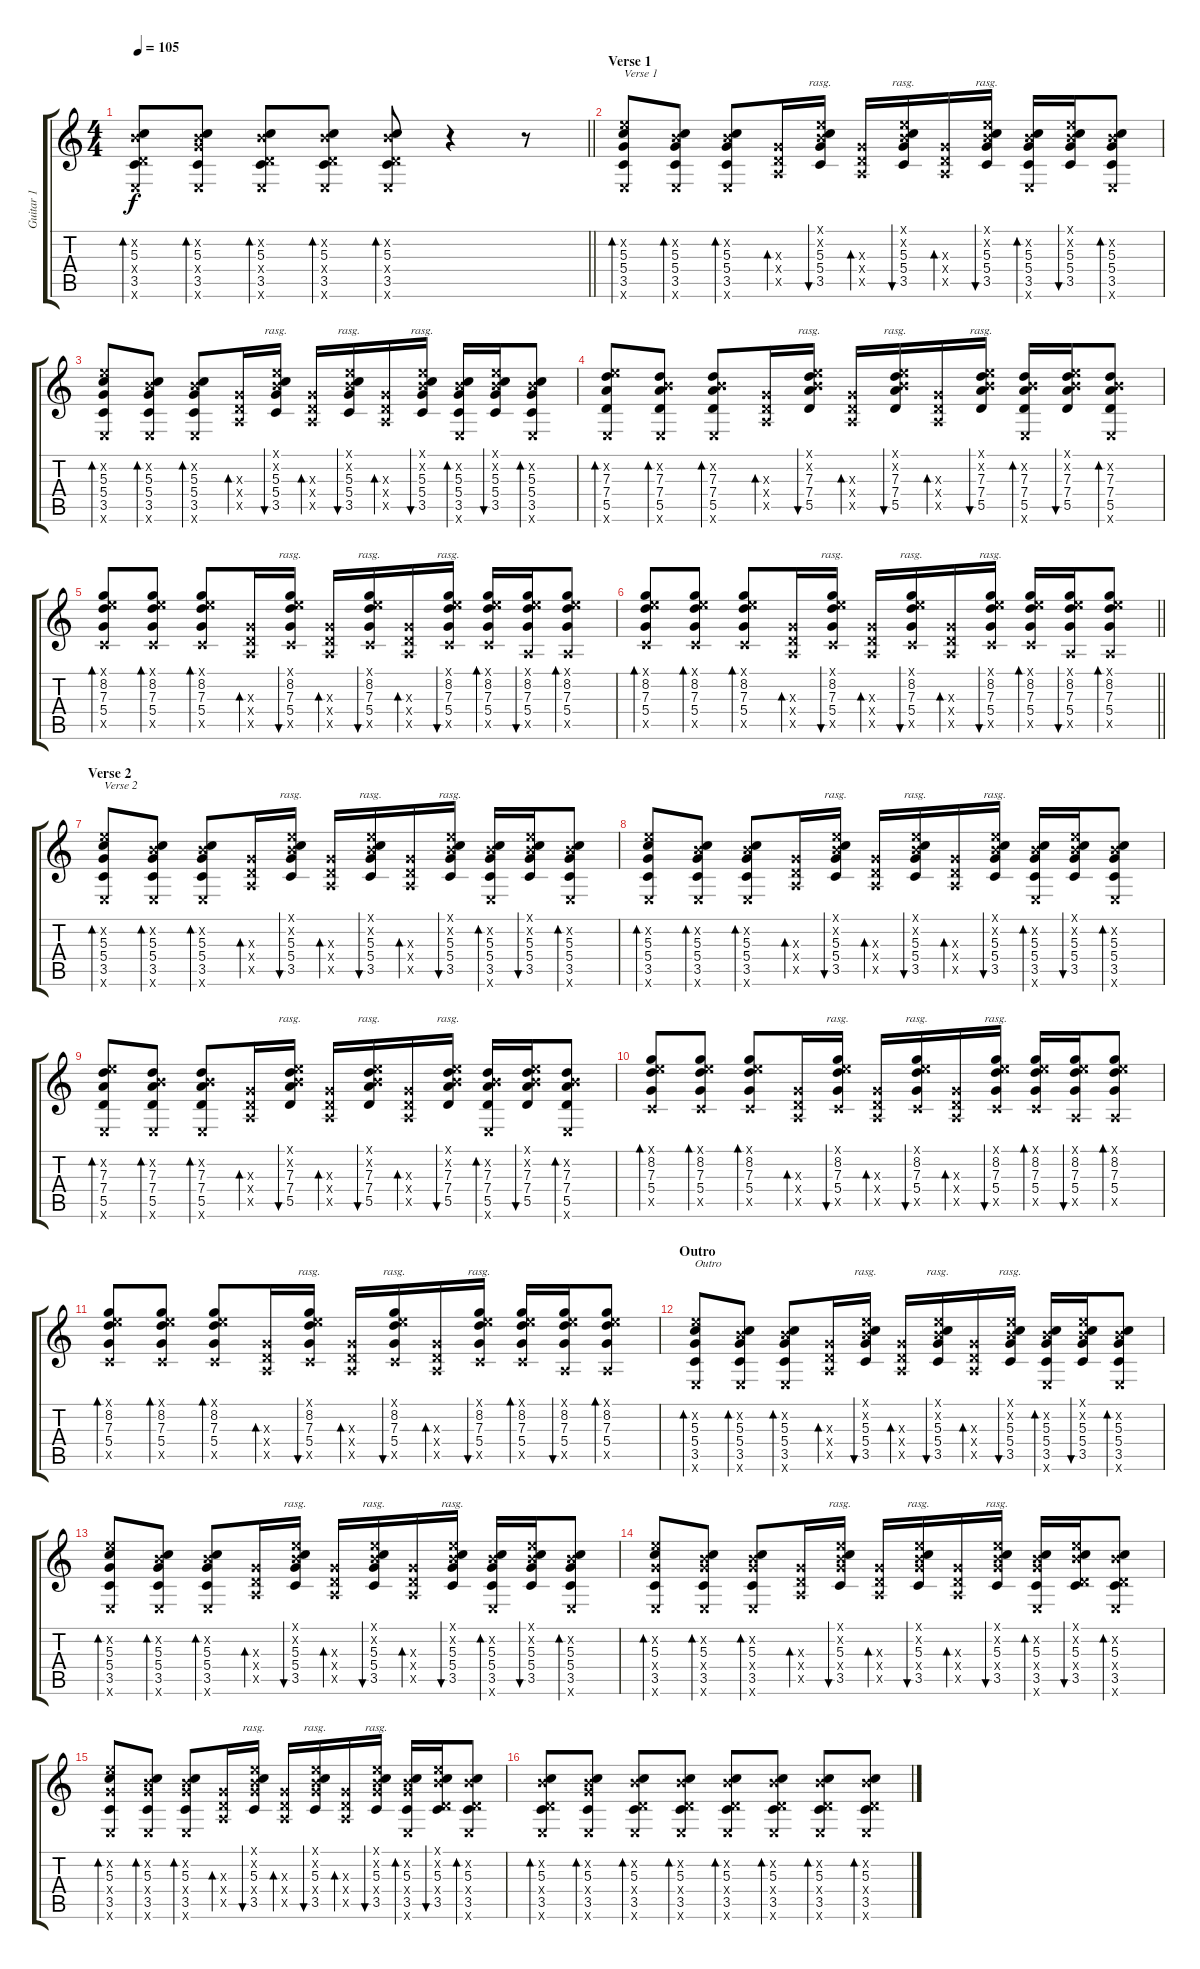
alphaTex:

\track ("Guitar 1" "Guitar 1") {instrument distortionguitar}
\staff {score tabs}
\tuning (E4 B3 G3 D3 A2 E2) {hide}
\ts (4 4)
\tempo 105
\clef g2
\barLineRight lightlight
\ks c
(0.2{x} 5.3 0.4{x} 3.5 0.6{x}).8{bd 30 dy f} (0.2{x} 5.3 5.4{x} 3.5 0.6{x}).8{bd 30} (0.2{x} 5.3 0.4{x} 3.5 0.6{x}).8{bd 30} (0.2{x} 5.3 0.4{x} 3.5 0.6{x}).8{bd 30} (0.2{x} 5.3 0.4{x} 3.5 0.6{x}).8{bd 30} r.4 r.8 |
\section ("" "Verse 1")
(5.2{x} 5.3 5.4 3.5 0.6{x}).8{bd 30 txt "Verse 1"} (0.2{x} 5.3 5.4 3.5 0.6{x}).8{bd 30} (0.2{x} 5.3 5.4 3.5 0.6{x}).8{bd 30} (0.3{x} 0.4{x} 0.5{x}).16{bd 30} (0.1{x} 0.2{x} 5.3 5.4 3.5).16{bu 60 rasg ii} (0.3{x} 0.4{x} 0.5{x}).16{bd 30} (0.1{x} 0.2{x} 5.3 5.4 3.5).16{bu 60 rasg ii} (0.3{x} 0.4{x} 0.5{x}).16{bd 30} (0.1{x} 0.2{x} 5.3 5.4 3.5).16{bu 60 rasg ii} (0.2{x} 5.3 5.4 3.5 0.6{x}).16{bd 30} (0.1{x} 0.2{x} 5.3 5.4 3.5).16{bu 30} (0.2{x} 5.3 5.4 3.5 0.6{x}).8{bd 30} |
(5.2{x} 5.3 5.4 3.5 0.6{x}).8{bd 30} (0.2{x} 5.3 5.4 3.5 0.6{x}).8{bd 30} (0.2{x} 5.3 5.4 3.5 0.6{x}).8{bd 30} (0.3{x} 0.4{x} 0.5{x}).16{bd 30} (0.1{x} 0.2{x} 5.3 5.4 3.5).16{bu 60 rasg ii} (0.3{x} 0.4{x} 0.5{x}).16{bd 30} (0.1{x} 0.2{x} 5.3 5.4 3.5).16{bu 60 rasg ii} (0.3{x} 0.4{x} 0.5{x}).16{bd 30} (0.1{x} 0.2{x} 5.3 5.4 3.5).16{bu 60 rasg ii} (0.2{x} 5.3 5.4 3.5 0.6{x}).16{bd 30} (0.1{x} 0.2{x} 5.3 5.4 3.5).16{bu 30} (0.2{x} 5.3 5.4 3.5 0.6{x}).8{bd 30} |
(5.2{x} 7.3 7.4 5.5 0.6{x}).8{bd 30} (0.2{x} 7.3 7.4 5.5 0.6{x}).8{bd 30} (0.2{x} 7.3 7.4 5.5 0.6{x}).8{bd 30} (0.3{x} 0.4{x} 0.5{x}).16{bd 30} (0.1{x} 0.2{x} 7.3 7.4 5.5).16{bu 60 rasg ii} (0.3{x} 0.4{x} 0.5{x}).16{bd 30} (0.1{x} 0.2{x} 7.3 7.4 5.5).16{bu 60 rasg ii} (0.3{x} 0.4{x} 0.5{x}).16{bd 30} (0.1{x} 0.2{x} 7.3 7.4 5.5).16{bu 60 rasg ii} (0.2{x} 7.3 7.4 5.5 0.6{x}).16{bd 30} (0.1{x} 0.2{x} 7.3 7.4 5.5).16{bu 30} (0.2{x} 7.3 7.4 5.5 0.6{x}).8{bd 30} |
(0.1{x} 8.2 7.3 5.4 3.5{x}).8{bd 30} (0.1{x} 8.2 7.3 5.4 3.5{x}).8{bd 30} (0.1{x} 8.2 7.3 5.4 3.5{x}).8{bd 30} (0.3{x} 0.4{x} 0.5{x}).16{bd 30} (0.1{x} 8.2 7.3 5.4 3.5{x}).16{bu 60 rasg ii} (0.3{x} 0.4{x} 0.5{x}).16{bd 30} (0.1{x} 8.2 7.3 5.4 3.5{x}).16{bu 60 rasg ii} (0.3{x} 0.4{x} 0.5{x}).16{bd 30} (0.1{x} 8.2 7.3 5.4 3.5{x}).16{bu 60 rasg ii} (0.1{x} 8.2 7.3 5.4 3.5{x}).16{bd 30} (0.1{x} 8.2 7.3 5.4 0.5{x}).16{bu 30} (0.1{x} 8.2 7.3 5.4 0.5{x}).8{bd 30} |
\barLineRight lightlight
(0.1{x} 8.2 7.3 5.4 3.5{x}).8{bd 30} (0.1{x} 8.2 7.3 5.4 3.5{x}).8{bd 30} (0.1{x} 8.2 7.3 5.4 3.5{x}).8{bd 30} (0.3{x} 0.4{x} 0.5{x}).16{bd 30} (0.1{x} 8.2 7.3 5.4 3.5{x}).16{bu 60 rasg ii} (0.3{x} 0.4{x} 0.5{x}).16{bd 30} (0.1{x} 8.2 7.3 5.4 3.5{x}).16{bu 60 rasg ii} (0.3{x} 0.4{x} 0.5{x}).16{bd 30} (0.1{x} 8.2 7.3 5.4 3.5{x}).16{bu 60 rasg ii} (0.1{x} 8.2 7.3 5.4 3.5{x}).16{bd 30} (0.1{x} 8.2 7.3 5.4 0.5{x}).16{bu 30} (0.1{x} 8.2 7.3 5.4 0.5{x}).8{bd 30} |
\section ("" "Verse 2")
(5.2{x} 5.3 5.4 3.5 0.6{x}).8{bd 30 txt "Verse 2"} (0.2{x} 5.3 5.4 3.5 0.6{x}).8{bd 30} (0.2{x} 5.3 5.4 3.5 0.6{x}).8{bd 30} (0.3{x} 0.4{x} 0.5{x}).16{bd 30} (0.1{x} 0.2{x} 5.3 5.4 3.5).16{bu 60 rasg ii} (0.3{x} 0.4{x} 0.5{x}).16{bd 30} (0.1{x} 0.2{x} 5.3 5.4 3.5).16{bu 60 rasg ii} (0.3{x} 0.4{x} 0.5{x}).16{bd 30} (0.1{x} 0.2{x} 5.3 5.4 3.5).16{bu 60 rasg ii} (0.2{x} 5.3 5.4 3.5 0.6{x}).16{bd 30} (0.1{x} 0.2{x} 5.3 5.4 3.5).16{bu 30} (0.2{x} 5.3 5.4 3.5 0.6{x}).8{bd 30} |
(5.2{x} 5.3 5.4 3.5 0.6{x}).8{bd 30} (0.2{x} 5.3 5.4 3.5 0.6{x}).8{bd 30} (0.2{x} 5.3 5.4 3.5 0.6{x}).8{bd 30} (0.3{x} 0.4{x} 0.5{x}).16{bd 30} (0.1{x} 0.2{x} 5.3 5.4 3.5).16{bu 60 rasg ii} (0.3{x} 0.4{x} 0.5{x}).16{bd 30} (0.1{x} 0.2{x} 5.3 5.4 3.5).16{bu 60 rasg ii} (0.3{x} 0.4{x} 0.5{x}).16{bd 30} (0.1{x} 0.2{x} 5.3 5.4 3.5).16{bu 60 rasg ii} (0.2{x} 5.3 5.4 3.5 0.6{x}).16{bd 30} (0.1{x} 0.2{x} 5.3 5.4 3.5).16{bu 30} (0.2{x} 5.3 5.4 3.5 0.6{x}).8{bd 30} |
(5.2{x} 7.3 7.4 5.5 0.6{x}).8{bd 30} (0.2{x} 7.3 7.4 5.5 0.6{x}).8{bd 30} (0.2{x} 7.3 7.4 5.5 0.6{x}).8{bd 30} (0.3{x} 0.4{x} 0.5{x}).16{bd 30} (0.1{x} 0.2{x} 7.3 7.4 5.5).16{bu 60 rasg ii} (0.3{x} 0.4{x} 0.5{x}).16{bd 30} (0.1{x} 0.2{x} 7.3 7.4 5.5).16{bu 60 rasg ii} (0.3{x} 0.4{x} 0.5{x}).16{bd 30} (0.1{x} 0.2{x} 7.3 7.4 5.5).16{bu 60 rasg ii} (0.2{x} 7.3 7.4 5.5 0.6{x}).16{bd 30} (0.1{x} 0.2{x} 7.3 7.4 5.5).16{bu 30} (0.2{x} 7.3 7.4 5.5 0.6{x}).8{bd 30} |
(0.1{x} 8.2 7.3 5.4 3.5{x}).8{bd 30} (0.1{x} 8.2 7.3 5.4 3.5{x}).8{bd 30} (0.1{x} 8.2 7.3 5.4 3.5{x}).8{bd 30} (0.3{x} 0.4{x} 0.5{x}).16{bd 30} (0.1{x} 8.2 7.3 5.4 3.5{x}).16{bu 60 rasg ii} (0.3{x} 0.4{x} 0.5{x}).16{bd 30} (0.1{x} 8.2 7.3 5.4 3.5{x}).16{bu 60 rasg ii} (0.3{x} 0.4{x} 0.5{x}).16{bd 30} (0.1{x} 8.2 7.3 5.4 3.5{x}).16{bu 60 rasg ii} (0.1{x} 8.2 7.3 5.4 3.5{x}).16{bd 30} (0.1{x} 8.2 7.3 5.4 0.5{x}).16{bu 30} (0.1{x} 8.2 7.3 5.4 0.5{x}).8{bd 30} |
(0.1{x} 8.2 7.3 5.4 3.5{x}).8{bd 30} (0.1{x} 8.2 7.3 5.4 3.5{x}).8{bd 30} (0.1{x} 8.2 7.3 5.4 3.5{x}).8{bd 30} (0.3{x} 0.4{x} 0.5{x}).16{bd 30} (0.1{x} 8.2 7.3 5.4 3.5{x}).16{bu 60 rasg ii} (0.3{x} 0.4{x} 0.5{x}).16{bd 30} (0.1{x} 8.2 7.3 5.4 3.5{x}).16{bu 60 rasg ii} (0.3{x} 0.4{x} 0.5{x}).16{bd 30} (0.1{x} 8.2 7.3 5.4 3.5{x}).16{bu 60 rasg ii} (0.1{x} 8.2 7.3 5.4 3.5{x}).16{bd 30} (0.1{x} 8.2 7.3 5.4 0.5{x}).16{bu 30} (0.1{x} 8.2 7.3 5.4 0.5{x}).8{bd 30} |
\section ("" "Outro")
(5.2{x} 5.3 5.4 3.5 0.6{x}).8{bd 30 txt "Outro"} (0.2{x} 5.3 5.4 3.5 0.6{x}).8{bd 30} (0.2{x} 5.3 5.4 3.5 0.6{x}).8{bd 30} (0.3{x} 0.4{x} 0.5{x}).16{bd 30} (0.1{x} 0.2{x} 5.3 5.4 3.5).16{bu 60 rasg ii} (0.3{x} 0.4{x} 0.5{x}).16{bd 30} (0.1{x} 0.2{x} 5.3 5.4 3.5).16{bu 60 rasg ii} (0.3{x} 0.4{x} 0.5{x}).16{bd 30} (0.1{x} 0.2{x} 5.3 5.4 3.5).16{bu 60 rasg ii} (0.2{x} 5.3 5.4 3.5 0.6{x}).16{bd 30} (0.1{x} 0.2{x} 5.3 5.4 3.5).16{bu 30} (0.2{x} 5.3 5.4 3.5 0.6{x}).8{bd 30} |
(5.2{x} 5.3 5.4 3.5 0.6{x}).8{bd 30} (0.2{x} 5.3 5.4 3.5 0.6{x}).8{bd 30} (0.2{x} 5.3 5.4 3.5 0.6{x}).8{bd 30} (0.3{x} 0.4{x} 0.5{x}).16{bd 30} (0.1{x} 0.2{x} 5.3 5.4 3.5).16{bu 60 rasg ii} (0.3{x} 0.4{x} 0.5{x}).16{bd 30} (0.1{x} 0.2{x} 5.3 5.4 3.5).16{bu 60 rasg ii} (0.3{x} 0.4{x} 0.5{x}).16{bd 30} (0.1{x} 0.2{x} 5.3 5.4 3.5).16{bu 60 rasg ii} (0.2{x} 5.3 5.4 3.5 0.6{x}).16{bd 30} (0.1{x} 0.2{x} 5.3 5.4 3.5).16{bu 30} (0.2{x} 5.3 5.4 3.5 0.6{x}).8{bd 30} |
(5.2{x} 5.3 5.4{x} 3.5 0.6{x}).8{bd 30} (0.2{x} 5.3 5.4{x} 3.5 0.6{x}).8{bd 30} (0.2{x} 5.3 5.4{x} 3.5 0.6{x}).8{bd 30} (0.3{x} 0.4{x} 0.5{x}).16{bd 30} (0.1{x} 0.2{x} 5.3 5.4{x} 3.5).16{bu 60 rasg ii} (0.3{x} 0.4{x} 0.5{x}).16{bd 30} (0.1{x} 0.2{x} 5.3 5.4{x} 3.5).16{bu 60 rasg ii} (0.3{x} 0.4{x} 0.5{x}).16{bd 30} (0.1{x} 0.2{x} 5.3 5.4{x} 3.5).16{bu 60 rasg ii} (0.2{x} 5.3 5.4{x} 3.5 0.6{x}).16{bd 30} (0.1{x} 0.2{x} 5.3 0.4{x} 3.5).16{bu 30} (0.2{x} 5.3 0.4{x} 3.5 0.6{x}).8{bd 30} |
(5.2{x} 5.3 5.4{x} 3.5 0.6{x}).8{bd 30} (0.2{x} 5.3 5.4{x} 3.5 0.6{x}).8{bd 30} (0.2{x} 5.3 5.4{x} 3.5 0.6{x}).8{bd 30} (0.3{x} 0.4{x} 0.5{x}).16{bd 30} (0.1{x} 0.2{x} 5.3 5.4{x} 3.5).16{bu 60 rasg ii} (0.3{x} 0.4{x} 0.5{x}).16{bd 30} (0.1{x} 0.2{x} 5.3 5.4{x} 3.5).16{bu 60 rasg ii} (0.3{x} 0.4{x} 0.5{x}).16{bd 30} (0.1{x} 0.2{x} 5.3 5.4{x} 3.5).16{bu 60 rasg ii} (0.2{x} 5.3 5.4{x} 3.5 0.6{x}).16{bd 30} (0.1{x} 0.2{x} 5.3 0.4{x} 3.5).16{bu 30} (0.2{x} 5.3 0.4{x} 3.5 0.6{x}).8{bd 30} |
(0.2{x} 5.3 0.4{x} 3.5 0.6{x}).8{bd 30} (0.2{x} 5.3 5.4{x} 3.5 0.6{x}).8{bd 30} (0.2{x} 5.3 0.4{x} 3.5 0.6{x}).8{bd 30} (0.2{x} 5.3 0.4{x} 3.5 0.6{x}).8{bd 30} (0.2{x} 5.3 0.4{x} 3.5 0.6{x}).8{bd 30} (0.2{x} 5.3 0.4{x} 3.5 0.6{x}).8{bd 30} (0.2{x} 5.3 0.4{x} 3.5 0.6{x}).8{bd 30} (0.2{x} 5.3 0.4{x} 3.5 0.6{x}).8{bd 30}
